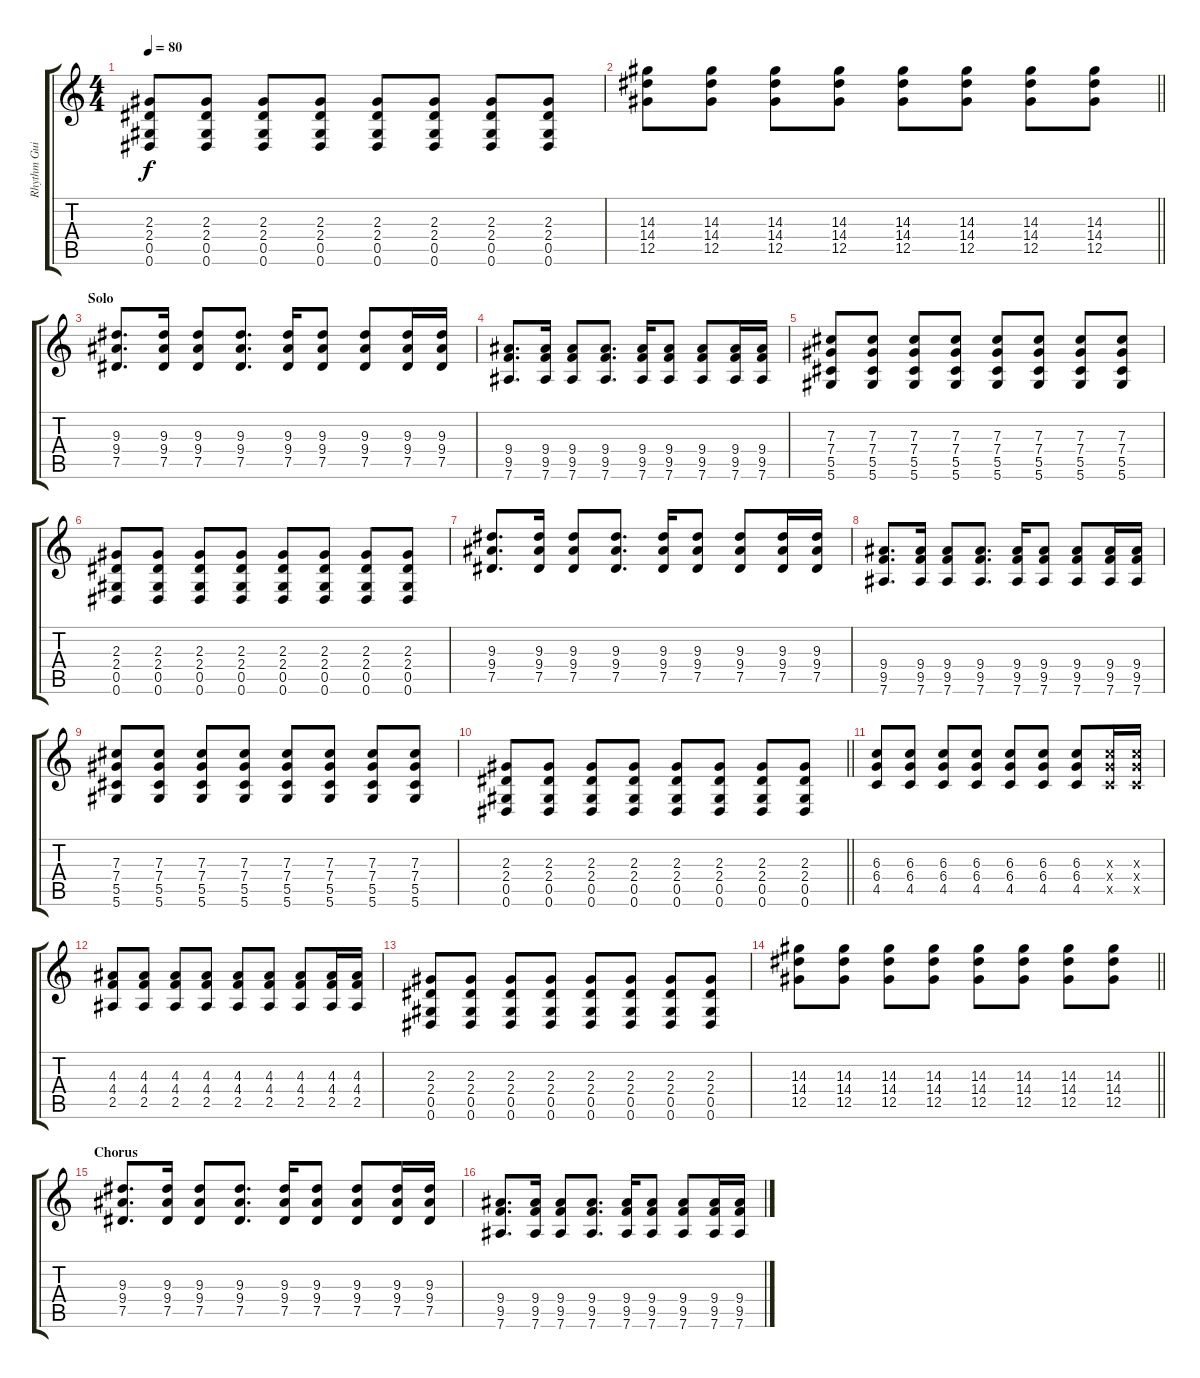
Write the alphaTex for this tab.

\track ("Rhythm Guitar" "Rhythm Gui") {instrument distortionguitar}
\staff {score tabs}
\tuning (Eb4 Bb3 Gb3 Db3 Ab2 Eb2) {hide}
\ts (4 4)
\tempo 80
\clef g2
\ks c
(2.3 2.4 0.5 0.6).8{dy f} (2.3 2.4 0.5 0.6).8 (2.3 2.4 0.5 0.6).8 (2.3 2.4 0.5 0.6).8 (2.3 2.4 0.5 0.6).8 (2.3 2.4 0.5 0.6).8 (2.3 2.4 0.5 0.6).8 (2.3 2.4 0.5 0.6).8 |
\barLineRight lightlight
(14.3 14.4 12.5).8 (14.3 14.4 12.5).8 (14.3 14.4 12.5).8 (14.3 14.4 12.5).8 (14.3 14.4 12.5).8 (14.3 14.4 12.5).8 (14.3 14.4 12.5).8 (14.3 14.4 12.5).8 |
\section ("" "Solo")
(9.3 9.4 7.5).8{d volume 11} (9.3 9.4 7.5).16 (9.3 9.4 7.5).8 (9.3 9.4 7.5).8{d} (9.3 9.4 7.5).16 (9.3 9.4 7.5).8 (9.3 9.4 7.5).8 (9.3 9.4 7.5).16 (9.3 9.4 7.5).16 |
(9.4 9.5 7.6).8{d} (9.4 9.5 7.6).16 (9.4 9.5 7.6).8 (9.4 9.5 7.6).8{d} (9.4 9.5 7.6).16 (9.4 9.5 7.6).8 (9.4 9.5 7.6).8 (9.4 9.5 7.6).16 (9.4 9.5 7.6).16 |
(7.3 7.4 5.5 5.6).8 (7.3 7.4 5.5 5.6).8 (7.3 7.4 5.5 5.6).8 (7.3 7.4 5.5 5.6).8 (7.3 7.4 5.5 5.6).8 (7.3 7.4 5.5 5.6).8 (7.3 7.4 5.5 5.6).8 (7.3 7.4 5.5 5.6).8 |
(2.3 2.4 0.5 0.6).8 (2.3 2.4 0.5 0.6).8 (2.3 2.4 0.5 0.6).8 (2.3 2.4 0.5 0.6).8 (2.3 2.4 0.5 0.6).8 (2.3 2.4 0.5 0.6).8 (2.3 2.4 0.5 0.6).8 (2.3 2.4 0.5 0.6).8 |
(9.3 9.4 7.5).8{d} (9.3 9.4 7.5).16 (9.3 9.4 7.5).8 (9.3 9.4 7.5).8{d} (9.3 9.4 7.5).16 (9.3 9.4 7.5).8 (9.3 9.4 7.5).8 (9.3 9.4 7.5).16 (9.3 9.4 7.5).16 |
(9.4 9.5 7.6).8{d} (9.4 9.5 7.6).16 (9.4 9.5 7.6).8 (9.4 9.5 7.6).8{d} (9.4 9.5 7.6).16 (9.4 9.5 7.6).8 (9.4 9.5 7.6).8 (9.4 9.5 7.6).16 (9.4 9.5 7.6).16 |
(7.3 7.4 5.5 5.6).8 (7.3 7.4 5.5 5.6).8 (7.3 7.4 5.5 5.6).8 (7.3 7.4 5.5 5.6).8 (7.3 7.4 5.5 5.6).8 (7.3 7.4 5.5 5.6).8 (7.3 7.4 5.5 5.6).8 (7.3 7.4 5.5 5.6).8 |
\barLineRight lightlight
(2.3 2.4 0.5 0.6).8 (2.3 2.4 0.5 0.6).8 (2.3 2.4 0.5 0.6).8 (2.3 2.4 0.5 0.6).8 (2.3 2.4 0.5 0.6).8 (2.3 2.4 0.5 0.6).8 (2.3 2.4 0.5 0.6).8 (2.3 2.4 0.5 0.6).8 |
(6.3 6.4 4.5).8{volume 12} (6.3 6.4 4.5).8 (6.3 6.4 4.5).8 (6.3 6.4 4.5).8 (6.3 6.4 4.5).8 (6.3 6.4 4.5).8 (6.3 6.4 4.5).8 (6.3{x} 6.4{x} 4.5{x}).16 (6.3{x} 6.4{x} 4.5{x}).16 |
(4.3 4.4 2.5).8 (4.3 4.4 2.5).8 (4.3 4.4 2.5).8 (4.3 4.4 2.5).8 (4.3 4.4 2.5).8 (4.3 4.4 2.5).8 (4.3 4.4 2.5).8 (4.3 4.4 2.5).16 (4.3 4.4 2.5).16 |
(2.3 2.4 0.5 0.6).8 (2.3 2.4 0.5 0.6).8 (2.3 2.4 0.5 0.6).8 (2.3 2.4 0.5 0.6).8 (2.3 2.4 0.5 0.6).8 (2.3 2.4 0.5 0.6).8 (2.3 2.4 0.5 0.6).8 (2.3 2.4 0.5 0.6).8 |
\barLineRight lightlight
(14.3 14.4 12.5).8{volume 10} (14.3 14.4 12.5).8 (14.3 14.4 12.5).8 (14.3 14.4 12.5).8 (14.3 14.4 12.5).8 (14.3 14.4 12.5).8 (14.3 14.4 12.5).8 (14.3 14.4 12.5).8 |
\section ("" "Chorus")
(9.3 9.4 7.5).8{d} (9.3 9.4 7.5).16 (9.3 9.4 7.5).8 (9.3 9.4 7.5).8{d} (9.3 9.4 7.5).16 (9.3 9.4 7.5).8 (9.3 9.4 7.5).8 (9.3 9.4 7.5).16 (9.3 9.4 7.5).16 |
(9.4 9.5 7.6).8{d} (9.4 9.5 7.6).16 (9.4 9.5 7.6).8 (9.4 9.5 7.6).8{d} (9.4 9.5 7.6).16 (9.4 9.5 7.6).8 (9.4 9.5 7.6).8 (9.4 9.5 7.6).16 (9.4 9.5 7.6).16
